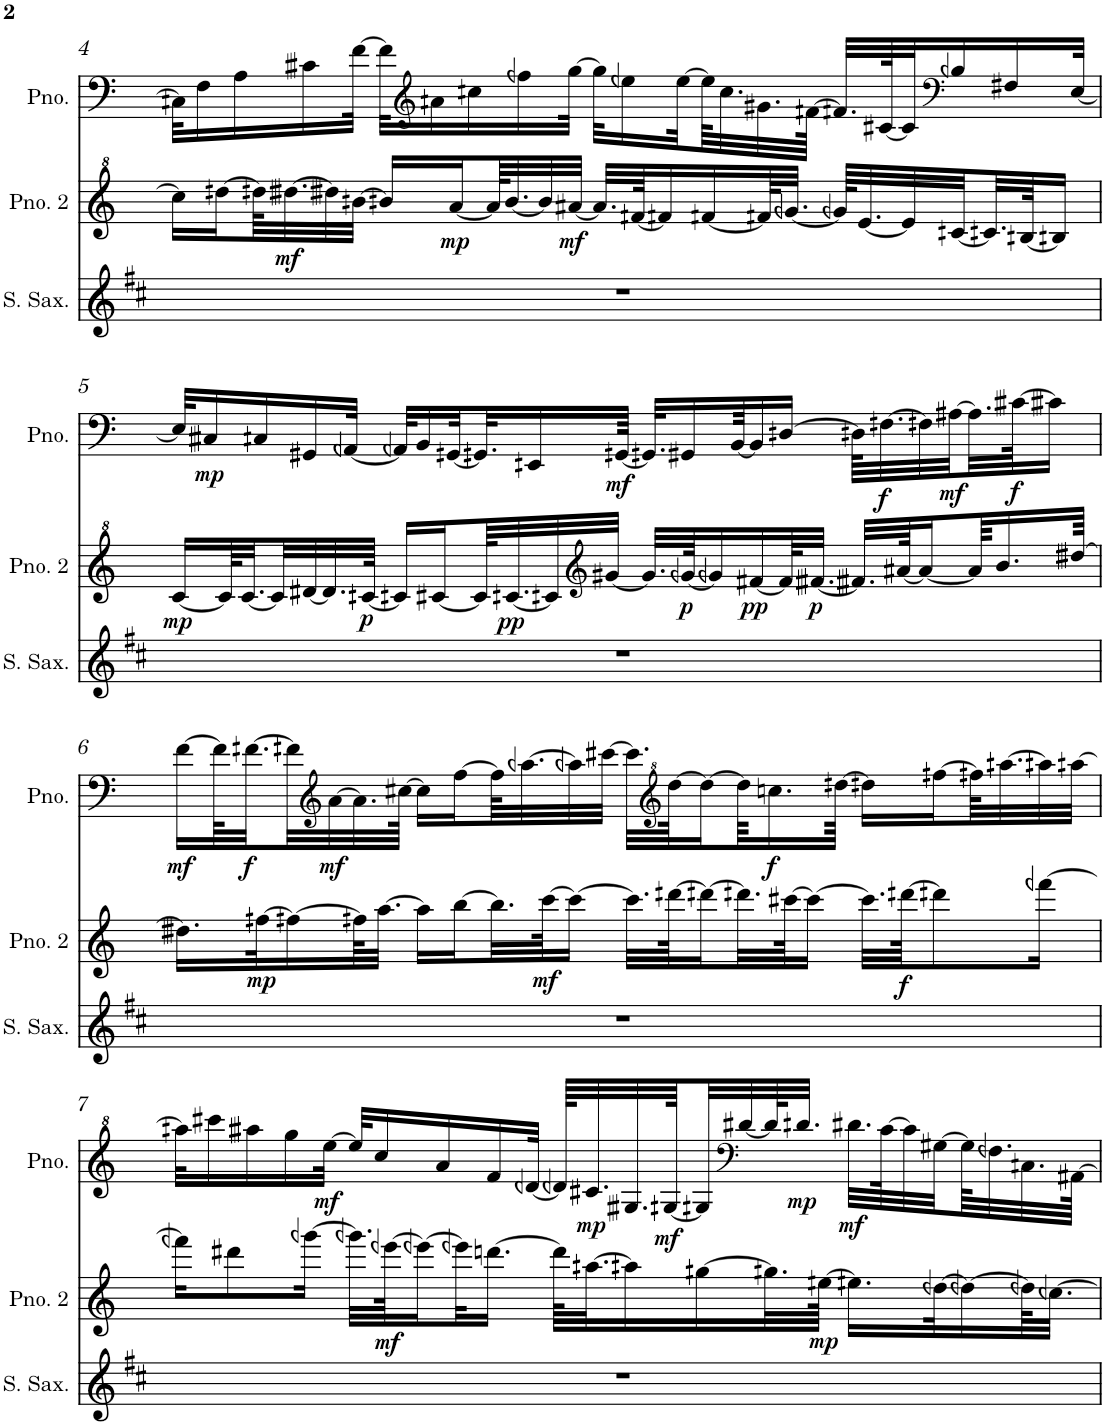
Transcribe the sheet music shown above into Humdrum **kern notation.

**kern	**kern	**dynam	**kern	**dynam
*part3	*part2	*part2	*part1	*part1
*staff3	*staff2	*staff2	*staff1	*staff1
*I"Soprano Saxophone	*I"Piano 2	*	*I"Piano	*
*I'S. Sax.	*I'Pno. 2	*	*I'Pno.	*
!!LO:PB:g=z
*clefG2	*clefG^2	*	*clefF4	*
*Trd1c2	*	*	*	*
*k[f#c#]	*k[]	*	*k[]	*
*M4/4	*M4/4	*	*M4/4	*
=4	=4	=4	=4	=4
1r	16ccc#\LL]	.	32Cn\KLL]	.
.	.	.	16F\	.
.	[16dddn\	.	.	.
.	.	.	16A\	.
.	64dddn\KL]	.	.	.
!	!	!LO:DY:b	!	!
.	[32.dddn\	mf	.	.
.	.	.	16cn\	.
.	32dddn\]	.	.	.
.	[32bbn\JJJ	.	[32f\JJk	.
.	16bbn/LL]	.	32f\KLL]	.
*	*	*	*clefG2	*
.	.	.	16an\	.
!	!	!LO:DY:b	!	!
.	[16aa/	mp	.	.
.	.	.	16ccn\	.
.	64aa/KL]	.	.	.
.	[32.bb/	.	.	.
.	.	.	16ffn\	.
.	32bb/]	.	.	.
!	!	!LO:DY:b	!	!
.	[32aa#X/JJJ	mf	[32gg\JJk	.
.	32.aa#/LLL]	.	32gg\KLL]	.
.	.	.	16een\	.
.	[64ffn/JK	.	.	.
.	16ffn/]	.	.	.
.	.	.	[32ee\L	.
.	[16ffn/	.	64ee\K]	.
.	.	.	32.cc\	.
.	64ffn/KL]	.	32.g#X\	.
.	[32.ggn/JJJ	.	.	.
.	.	.	[64fn\JJJk	.
.	64ggn/KLLL]	.	32.fn/LLL]	.
.	[32.ee/	.	.	.
.	.	.	[64c#X/K	.
.	32ee/]	.	32c#/J]	.
*	*	*	*clefF4	*
.	[32ccn/	.	16Bn/	.
.	32.ccn/]	.	.	.
.	.	.	16F#X/	.
.	[64bn/JK	.	.	.
.	16bn/JJ]	.	.	.
.	.	.	[32E/JJk	.
!!LO:LB:g=z
=5	=5	=5	=5	=5
!	!	!LO:DY:b	!	!
1r	[16cc/LL	mp	32E/KLL]	.
!	!	!	!	!LO:DY:b
.	.	.	16Cn/	mp
.	64cc/KL]	.	.	.
.	[32.cc/	.	.	.
.	.	.	16Cn/	.
.	32cc/]	.	.	.
.	[32dd#X/	.	16GG#X/	.
.	32.dd#/]	.	.	.
.	.	.	[32AAn/JJk	.
!	!	!LO:DY:b	!	!
.	[64ccn/JJJk	p	.	.
.	16ccn/LL]	.	32AAn/KLL]	.
.	.	.	16BB/	.
.	[16cc#X/	.	.	.
.	.	.	[32GGn/L	.
.	64cc#/KL]	.	32.GGn/J]	.
!	!	!LO:DY:b	!	!
.	[32.ccn/	pp	.	.
.	.	.	16EEn/	.
.	32ccn/]	.	.	.
*	*clefG2	*	*	*
.	[32g#X/JJJ	.	.	.
!	!	!	!	!LO:DY:b
.	.	.	[64GGn/JJkk	mf
.	32.g#/LLL]	.	32.GGn/KLL]	.
!	!	!LO:DY:b	!	!
.	[64gn/JK	p	16GG#X/	.
.	16gn/]	.	.	.
.	.	.	[64BB/KK	.
!	!	!LO:DY:b	!	!
.	[16f#X/	pp	16BB/]	.
.	64f#/KL]	.	[16Dn/JJ	.
!	!	!LO:DY:b	!	!
.	[32.fn/JJJ	p	.	.
.	32.fn/LLL]	.	64Dn\KLLL]	.
!	!	!	!	!LO:DY:b
.	.	.	[32.Fn\	f
.	[64a#X/JK	.	.	.
.	16a#/_	.	32Fn\]	.
!	!	!	!	!LO:DY:b
.	.	.	[32A#X\	mf
.	64a#/KK]	.	32.A#\]	.
.	16.b/	.	.	.
!	!	!	!	!LO:DY:b
.	.	.	[64cn\JK	f
.	.	.	16cn\JJ]	.
.	[64ddn/JJkk	.	.	.
!!LO:LB:g=z
=6	=6	=6	=6	=6
!	!	!	!	!LO:DY:b
1r	16.ddn\LL]	.	[16f\LL	mf
.	.	.	64f\KL]	.
!	!	!	!	!LO:DY:b
.	.	.	[32.fn\	f
!	!	!LO:DY:b	!	!
.	[32ffn\K	mp	.	.
.	16ffn\_	.	32fn\]	.
*	*	*	*clefG2	*
!	!	!	!	!LO:DY:b
.	.	.	[32a\	mf
.	64ffn\KL]	.	32.a\]	.
.	[32.aa\JJJ	.	.	.
.	.	.	[64cc#X\JJJk	.
.	16aa\LL]	.	16cc#\LL]	.
.	[16bb\	.	[16ff\	.
.	32.bb\L]	.	64ff\KL]	.
.	.	.	[32.aan\	.
!	!	!LO:DY:b	!	!
.	[64ccc\JK	mf	.	.
.	16ccc\JJ_	.	32aan\]	.
.	.	.	[32ccc#X\JJJ	.
.	32.ccc\LLL]	.	32.ccc#\LLL]	.
*	*	*	*clefG^2	*
.	[64dddn\JK	.	[64ddd\JK	.
.	16dddn\_	.	16ddd\_	.
.	32.dddn\L]	.	64ddd\KK]	.
!	!	!	!	!LO:DY:b
.	.	.	16.cccn\	f
.	[64ccc#X\JK	.	.	.
.	16ccc#\JJ_	.	.	.
.	.	.	[64dddn\JJkk	.
.	32.ccc#\LLL]	.	16dddn\LL]	.
!	!	!LO:DY:b	!	!
.	[64dddn\JJK	f	.	.
.	8dddn\]	.	[16fffn\	.
.	.	.	64fffn\KL]	.
.	.	.	[32.aaan\	.
.	[16fffn\Jk	.	32aaan\]	.
.	.	.	[32aaan\JJJ	.
!!LO:LB:g=z
=7	=7	=7	=7	=7
1r	16fffn\KL]	.	32aaan\KLL]	.
.	.	.	16cccc#X\	.
.	8ddd#X\	.	.	.
.	.	.	16aaan\	.
.	.	.	16ggg\	.
.	[16gggn\Jk	.	.	.
!	!	!	!	!LO:DY:b
.	.	.	[32eee\JJk	mf
.	32.gggn\LLL]	.	32eee/KLL]	.
.	.	.	16ccc/	.
!	!	!LO:DY:b	!	!
.	[64eeen\JK	mf	.	.
.	16eeen\_	.	.	.
.	.	.	16aa/	.
.	32eeen\K]	.	.	.
.	[16.dddn\JJ	.	16ff/	.
.	.	.	[32ddn/JJk	.
.	64ddd\KLLL]	.	64ddn/KLLL]	.
!	!	!	!	!LO:DY:b
.	[32.aan\J	.	32.cc#X/	mp
.	16aan\]	.	32.gn/	.
!	!	!	!	!LO:DY:b
.	.	.	[64gn/K	mf
.	[16ggn\	.	32gn/]	.
*	*	*	*clefF4	*
.	.	.	[32d#X/	.
.	32.ggn\L]	.	64d#/K]	.
!	!	!	!	!LO:DY:b
.	.	.	32.dn/JJJ	mp
!	!	!LO:DY:b	!	!
.	[64een\JJJk	mp	.	.
!	!	!	!	!LO:DY:b
.	16.een\LL]	.	32.d#X\LLL	mf
.	.	.	[64c\K	.
.	.	.	32c\]	.
.	[32ddn\K	.	[32G#X\	.
.	16ddn\_	.	64G#\K]	.
.	.	.	32.Fn\	.
.	64ddn\KL]	.	32.Cn\	.
.	[32.ccn\JJJ	.	.	.
.	.	.	[64AA#X\JJJk	.
=	=	=	=	=
*-	*-	*-	*-	*-
